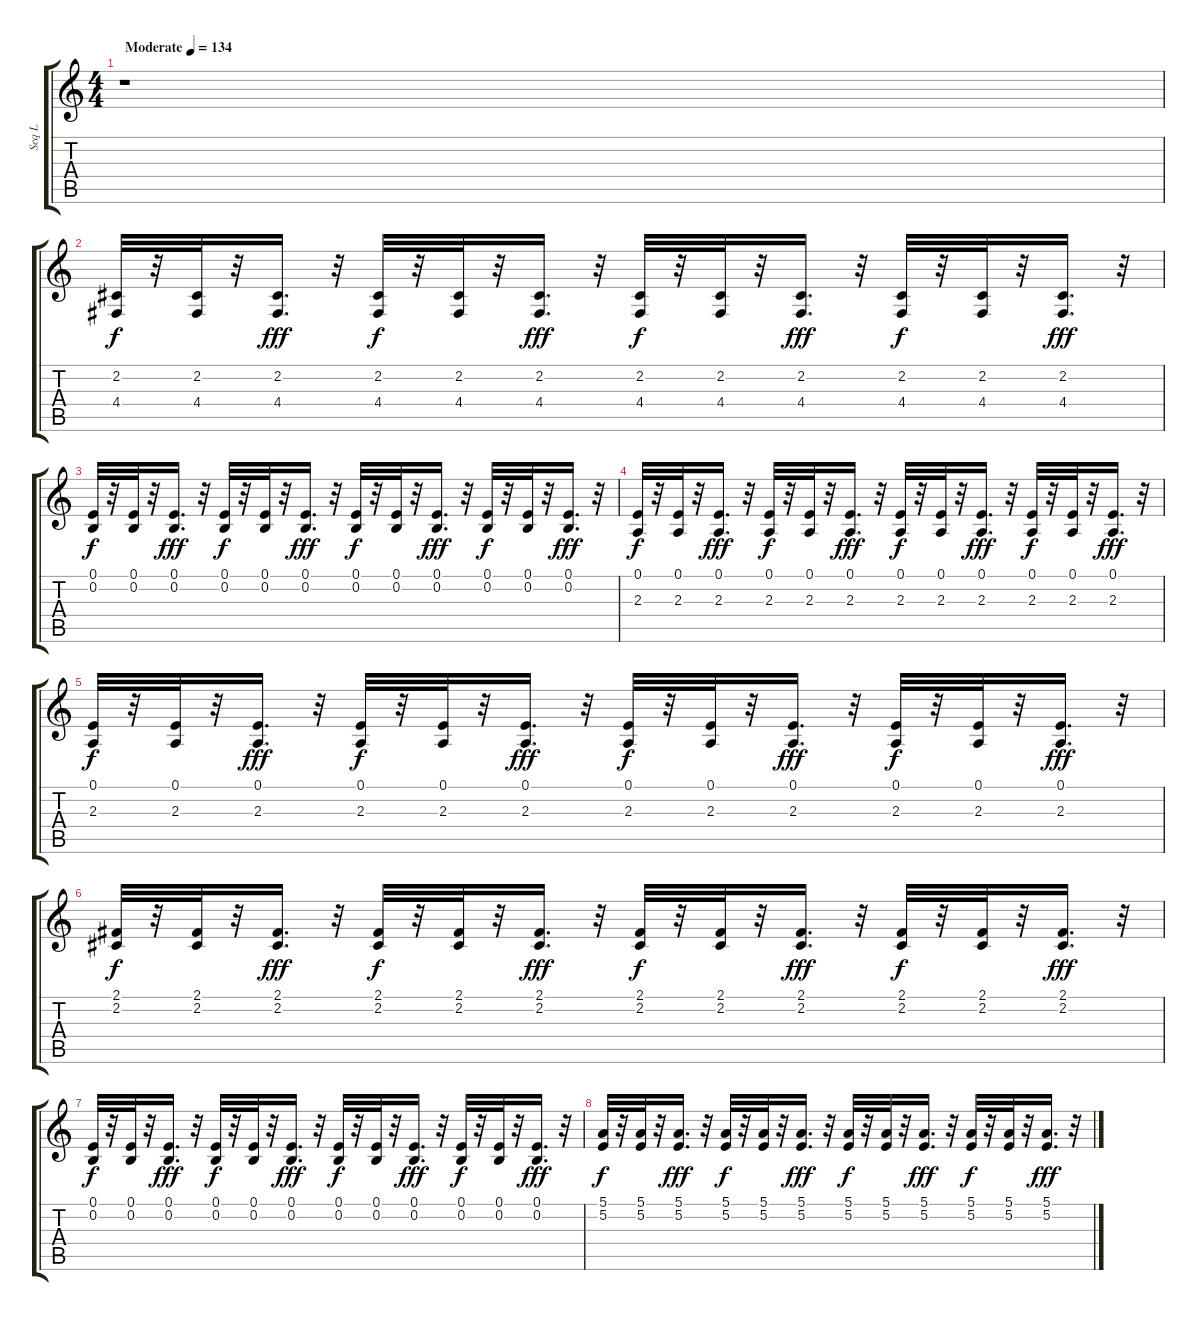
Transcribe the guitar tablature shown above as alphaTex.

\track ("Seq L" "Seq L") {instrument pad7halo}
\staff {score tabs}
\tuning (E4 B3 G3 D3 A2 E2) {hide}
\ts (4 4)
\tempo (134 "Moderate")
\clef g2
\ks c
r.1{dy f instrument pad7halo} |
(2.2 4.4).32{balance 8} r.32 (2.2 4.4).32 r.32 (2.2 4.4).16{d dy fff} r.32 (2.2 4.4).32{dy f balance 4} r.32 (2.2 4.4).32 r.32 (2.2 4.4).16{d dy fff} r.32 (2.2 4.4).32{dy f balance 0} r.32 (2.2 4.4).32 r.32 (2.2 4.4).16{d dy fff} r.32 (2.2 4.4).32{dy f balance 4} r.32 (2.2 4.4).32 r.32 (2.2 4.4).16{d dy fff} r.32 |
(0.1 0.2).32{dy f balance 8} r.32 (0.1 0.2).32 r.32 (0.1 0.2).16{d dy fff} r.32 (0.1 0.2).32{dy f balance 12} r.32 (0.1 0.2).32 r.32 (0.1 0.2).16{d dy fff} r.32 (0.1 0.2).32{dy f balance 16} r.32 (0.1 0.2).32 r.32 (0.1 0.2).16{d dy fff} r.32 (0.1 0.2).32{dy f balance 12} r.32 (0.1 0.2).32 r.32 (0.1 0.2).16{d dy fff} r.32 |
(0.1 2.3).32{dy f balance 8} r.32 (0.1 2.3).32 r.32 (0.1 2.3).16{d dy fff} r.32 (0.1 2.3).32{dy f balance 0} r.32 (0.1 2.3).32 r.32 (0.1 2.3).16{d dy fff} r.32 (0.1 2.3).32{dy f balance 16} r.32 (0.1 2.3).32 r.32 (0.1 2.3).16{d dy fff} r.32 (0.1 2.3).32{dy f balance 8} r.32 (0.1 2.3).32 r.32 (0.1 2.3).16{d dy fff} r.32 |
(0.1 2.3).32{dy f balance 0} r.32 (0.1 2.3).32 r.32 (0.1 2.3).16{d dy fff} r.32 (0.1 2.3).32{dy f balance 16} r.32 (0.1 2.3).32 r.32 (0.1 2.3).16{d dy fff} r.32 (0.1 2.3).32{dy f balance 8} r.32 (0.1 2.3).32 r.32 (0.1 2.3).16{d dy fff} r.32 (0.1 2.3).32{dy f balance 0} r.32 (0.1 2.3).32 r.32 (0.1 2.3).16{d dy fff} r.32 |
(2.1 2.2).32{dy f} r.32 (2.1 2.2).32 r.32 (2.1 2.2).16{d dy fff} r.32 (2.1 2.2).32{dy f} r.32 (2.1 2.2).32 r.32 (2.1 2.2).16{d dy fff} r.32 (2.1 2.2).32{dy f} r.32 (2.1 2.2).32 r.32 (2.1 2.2).16{d dy fff} r.32 (2.1 2.2).32{dy f} r.32 (2.1 2.2).32 r.32 (2.1 2.2).16{d dy fff} r.32 |
(0.1 0.2).32{dy f} r.32 (0.1 0.2).32 r.32 (0.1 0.2).16{d dy fff} r.32 (0.1 0.2).32{dy f} r.32 (0.1 0.2).32 r.32 (0.1 0.2).16{d dy fff} r.32 (0.1 0.2).32{dy f} r.32 (0.1 0.2).32 r.32 (0.1 0.2).16{d dy fff} r.32 (0.1 0.2).32{dy f} r.32 (0.1 0.2).32 r.32 (0.1 0.2).16{d dy fff} r.32 |
(5.1 5.2).32{dy f} r.32 (5.1 5.2).32 r.32 (5.1 5.2).16{d dy fff} r.32 (5.1 5.2).32{dy f} r.32 (5.1 5.2).32 r.32 (5.1 5.2).16{d dy fff} r.32 (5.1 5.2).32{dy f} r.32 (5.1 5.2).32 r.32 (5.1 5.2).16{d dy fff} r.32 (5.1 5.2).32{dy f} r.32 (5.1 5.2).32 r.32 (5.1 5.2).16{d dy fff} r.32
